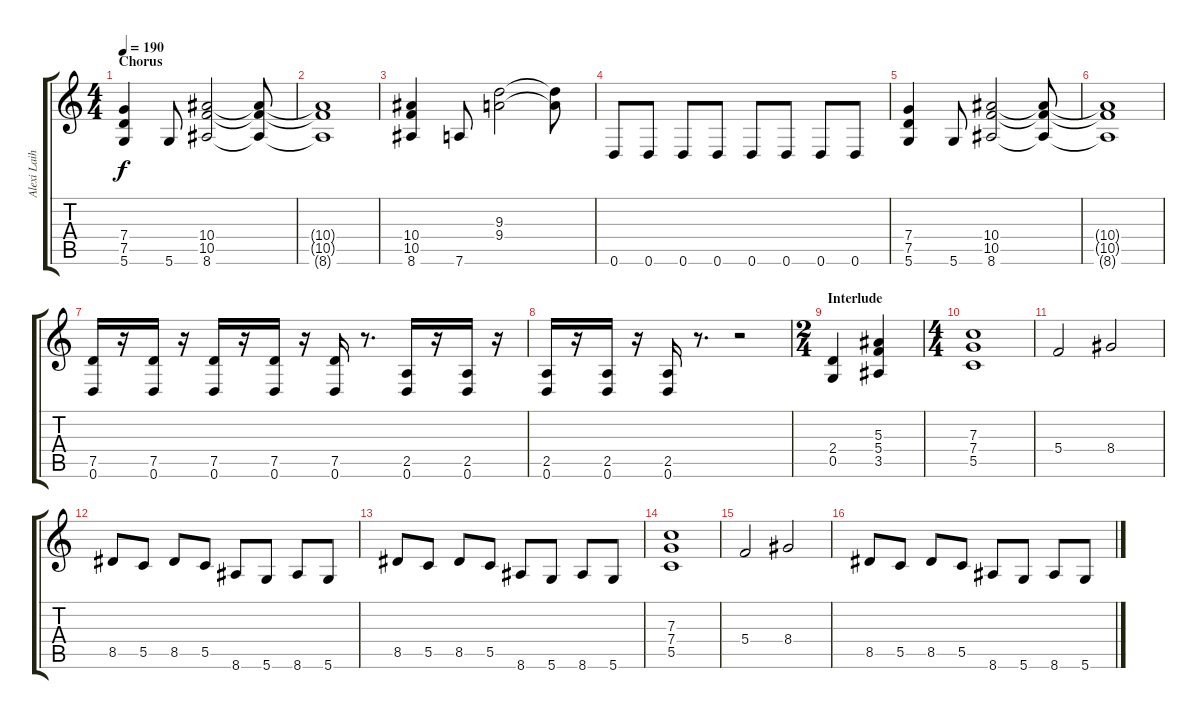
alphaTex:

\track ("Alexi Laiho" "Alexi Laih") {instrument distortionguitar}
\staff {score tabs}
\tuning (D4 A3 F3 C3 G2 D2) {hide}
\ts (4 4)
\section ("" "Chorus")
\tempo 190
\clef g2
\ks c
(7.4 7.5 5.6).4{dy f instrument distortionguitar} 5.6.8 (10.4 10.5 8.6).2 (10.4{t} 10.5{t} 8.6{t}).8 |
(10.4{t} 10.5{t} 8.6{t}).1 |
(10.4 10.5 8.6).4 7.6.8 (9.3 9.4).2 (9.3{t} 9.4{t}).8 |
0.6.8 0.6.8 0.6.8 0.6.8 0.6.8 0.6.8 0.6.8 0.6.8 |
(7.4 7.5 5.6).4 5.6.8 (10.4 10.5 8.6).2 (10.4{t} 10.5{t} 8.6{t}).8 |
(10.4{t} 10.5{t} 8.6{t}).1 |
(7.5 0.6).16 r.16 (7.5 0.6).16 r.16 (7.5 0.6).16 r.16 (7.5 0.6).16 r.16 (7.5 0.6).16 r.8{d} (2.5 0.6).16 r.16 (2.5 0.6).16 r.16 |
(2.5 0.6).16 r.16 (2.5 0.6).16 r.16 (2.5 0.6).16 r.8{d} r.2 |
\ts (2 4)
\section ("" "Interlude")
(2.4 0.5).4 (5.3 5.4 3.5).4 |
\ts (4 4)
(7.3 7.4 5.5).1 |
5.4.2 8.4.2 |
8.5.8 5.5.8 8.5.8 5.5.8 8.6.8 5.6.8 8.6.8 5.6.8 |
8.5.8 5.5.8 8.5.8 5.5.8 8.6.8 5.6.8 8.6.8 5.6.8 |
(7.3 7.4 5.5).1 |
5.4.2 8.4.2 |
8.5.8 5.5.8 8.5.8 5.5.8 8.6.8 5.6.8 8.6.8 5.6.8
